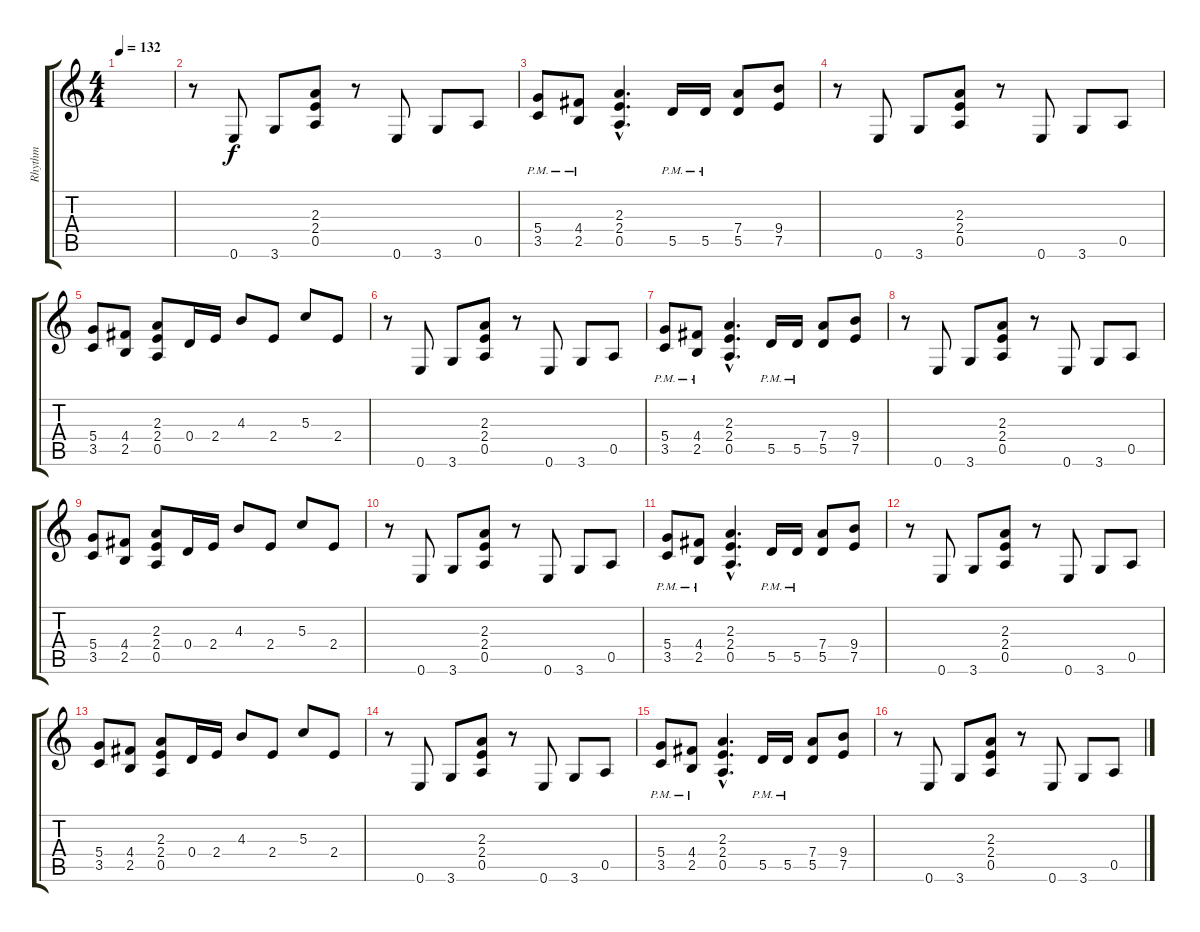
\track ("Rhythm" "Rhythm") {instrument distortionguitar}
\staff {score tabs}
\tuning (E4 B3 G3 D3 A2 E2) {hide}
\ts (4 4)
\tempo 132
\clef g2
\ks c
|
r.8 0.6.8 3.6.8 (2.3 2.4 0.5).8 r.8 0.6.8 3.6.8 0.5.8 |
(5.4{pm} 3.5{pm}).8 (4.4{pm} 2.5{pm}).8 (2.3{hac} 2.4{hac} 0.5{hac}).4{d} 5.5{pm}.16 5.5{pm}.16 (7.4 5.5).8 (9.4 7.5).8 |
r.8 0.6.8 3.6.8 (2.3 2.4 0.5).8 r.8 0.6.8 3.6.8 0.5.8 |
(5.4 3.5).8 (4.4 2.5).8 (2.3 2.4 0.5).8 0.4.16 2.4.16 4.3.8 2.4.8 5.3.8 2.4.8 |
r.8 0.6.8 3.6.8 (2.3 2.4 0.5).8 r.8 0.6.8 3.6.8 0.5.8 |
(5.4{pm} 3.5{pm}).8 (4.4{pm} 2.5{pm}).8 (2.3{hac} 2.4{hac} 0.5{hac}).4{d} 5.5{pm}.16 5.5{pm}.16 (7.4 5.5).8 (9.4 7.5).8 |
r.8 0.6.8 3.6.8 (2.3 2.4 0.5).8 r.8 0.6.8 3.6.8 0.5.8 |
(5.4 3.5).8 (4.4 2.5).8 (2.3 2.4 0.5).8 0.4.16 2.4.16 4.3.8 2.4.8 5.3.8 2.4.8 |
r.8 0.6.8 3.6.8 (2.3 2.4 0.5).8 r.8 0.6.8 3.6.8 0.5.8 |
(5.4{pm} 3.5{pm}).8 (4.4{pm} 2.5{pm}).8 (2.3{hac} 2.4{hac} 0.5{hac}).4{d} 5.5{pm}.16 5.5{pm}.16 (7.4 5.5).8 (9.4 7.5).8 |
r.8 0.6.8 3.6.8 (2.3 2.4 0.5).8 r.8 0.6.8 3.6.8 0.5.8 |
(5.4 3.5).8 (4.4 2.5).8 (2.3 2.4 0.5).8 0.4.16 2.4.16 4.3.8 2.4.8 5.3.8 2.4.8 |
r.8 0.6.8 3.6.8 (2.3 2.4 0.5).8 r.8 0.6.8 3.6.8 0.5.8 |
(5.4{pm} 3.5{pm}).8 (4.4{pm} 2.5{pm}).8 (2.3{hac} 2.4{hac} 0.5{hac}).4{d} 5.5{pm}.16 5.5{pm}.16 (7.4 5.5).8 (9.4 7.5).8 |
r.8 0.6.8 3.6.8 (2.3 2.4 0.5).8 r.8 0.6.8 3.6.8 0.5.8
